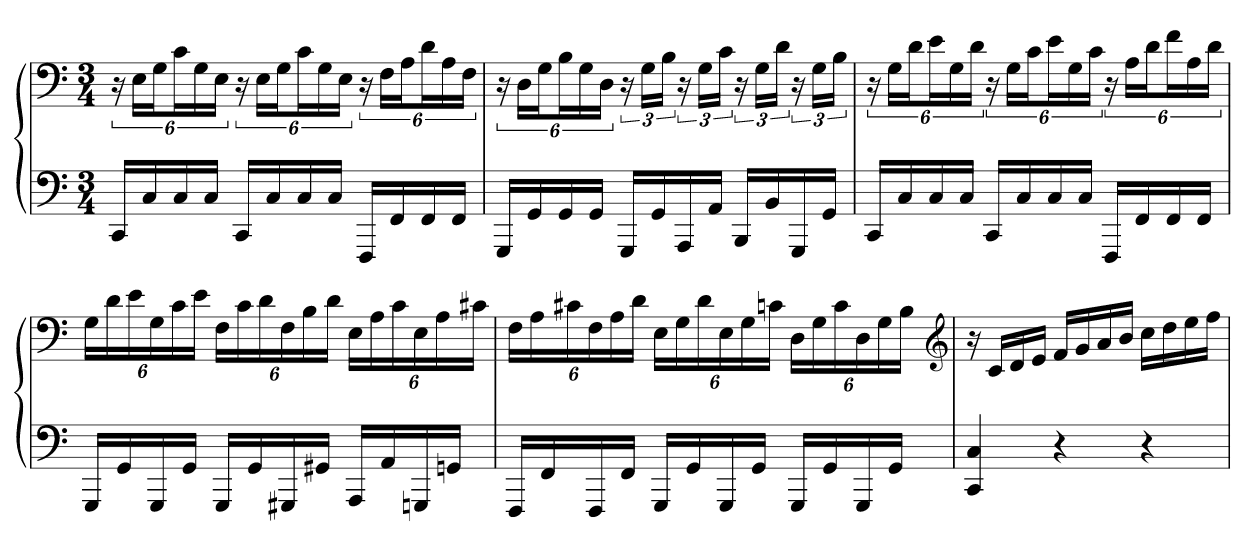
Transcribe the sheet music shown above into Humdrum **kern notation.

**kern	**kern
*part1	*part1
*staff2	*staff1
*clefF4	*clefF4
*k[]	*k[]
*C:	*C:
*M3/4	*M3/4
=	=
16CCLL	24r
.	24ELL
16C	.
.	24GJ
16C	24cL
.	24G
16CJJ	.
.	24EJJ
16CCLL	24r
.	24ELL
16C	.
.	24GJ
16C	24cL
.	24G
16CJJ	.
.	24EJJ
16FFFLL	24r
.	24FLL
16FF	.
.	24AJ
16FF	24dL
.	24A
16FFJJ	.
.	24FJJ
=	=
16GGGLL	24r
.	24DLL
16GG	.
.	24GJ
16GG	24BL
.	24G
16GGJJ	.
.	24DJJ
16GGGLL	24r
.	24GLL
16GG	.
.	24BJJ
16AAA	24r
.	24GLL
16AAJJ	.
.	24cJJ
16BBBLL	24r
.	24GLL
16BB	.
.	24dJJ
16GGG	24r
.	24GLL
16GGJJ	.
.	24BJJ
=	=
16CCLL	24r
.	24GLL
16C	.
.	24dJ
16C	24eL
.	24G
16CJJ	.
.	24dJJ
16CCLL	24r
.	24GLL
16C	.
.	24cJ
16C	24eL
.	24G
16CJJ	.
.	24cJJ
16FFFLL	24r
.	24ALL
16FF	.
.	24dJ
16FF	24fL
.	24A
16FFJJ	.
.	24dJJ
=	=
16GGGLL	24GLL
.	24d
16GG	.
.	24e
16GGG	24G
.	24c
16GGJJ	.
.	24eJJ
16GGGLL	24FLL
.	24c
16GG	.
.	24d
16GGG#X	24F
.	24B
16GG#XJJ	.
.	24dJJ
16AAALL	24ELL
.	24A
16AA	.
.	24c
16GGGn	24E
.	24A
16GGnJJ	.
.	24c#XJJ
=	=
16FFFLL	24FLL
.	24A
16FF	.
.	24c#X
16FFF	24F
.	24A
16FFJJ	.
.	24dJJ
16GGGLL	24ELL
.	24G
16GG	.
.	24d
16GGG	24E
.	24G
16GGJJ	.
.	24cnJJ
16GGGLL	24DLL
.	24G
16GG	.
.	24c
16GGG	24D
.	24G
16GGJJ	.
.	24BJJ
*	*clefG2
=	=
4CC 4C	16r
.	16cLL
.	16d
.	16eJJ
4r	16fLL
.	16g
.	16a
.	16bJJ
4r	16ccLL
.	16dd
.	16ee
.	16ffJJ
=	=
*-	*-
